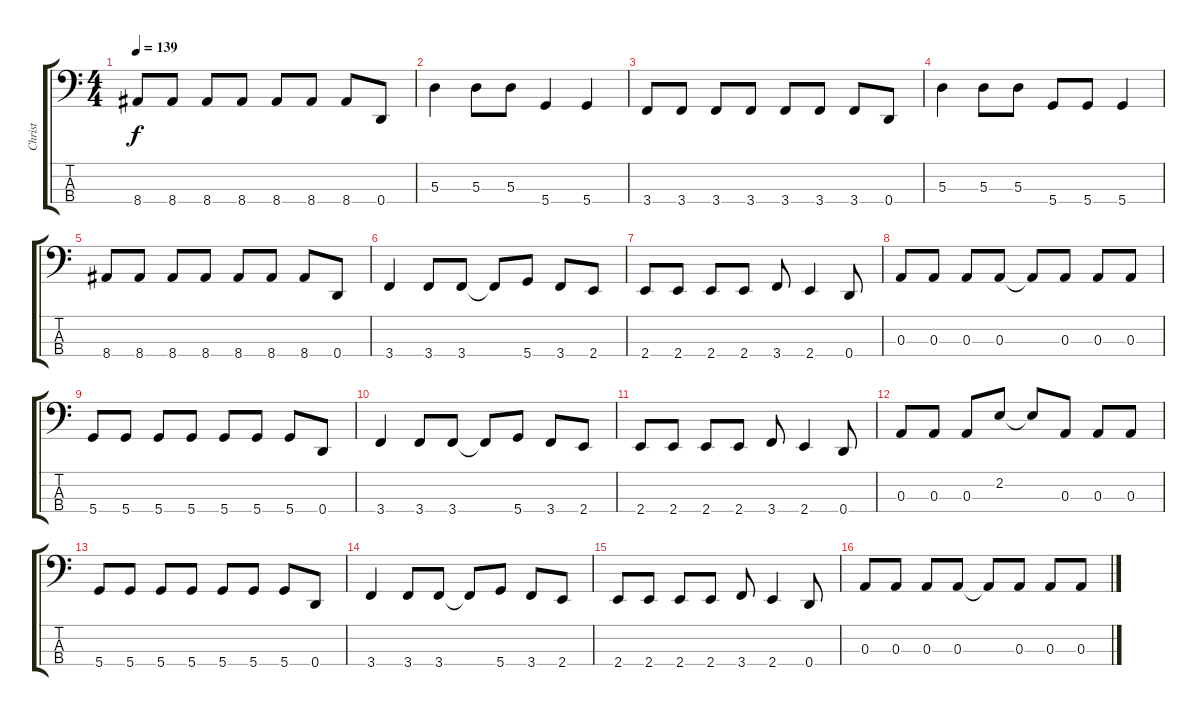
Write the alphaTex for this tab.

\track ("Christ" "Christ") {instrument electricbassfinger}
\staff {score tabs}
\tuning (G2 D2 A1 D1) {hide}
\ts (4 4)
\tempo 139
\clef f4
\ks c
8.4.8{dy f} 8.4.8 8.4.8 8.4.8 8.4.8 8.4.8 8.4.8 0.4.8 |
5.3.4 5.3.8 5.3.8 5.4.4 5.4.4 |
3.4.8 3.4.8 3.4.8 3.4.8 3.4.8 3.4.8 3.4.8 0.4.8 |
5.3.4 5.3.8 5.3.8 5.4.8 5.4.8 5.4.4 |
8.4.8 8.4.8 8.4.8 8.4.8 8.4.8 8.4.8 8.4.8 0.4.8 |
3.4.4 3.4.8 3.4.8 3.4{t}.8 5.4.8 3.4.8 2.4.8 |
2.4.8 2.4.8 2.4.8 2.4.8 3.4.8 2.4.4 0.4.8 |
0.3.8 0.3.8 0.3.8 0.3.8 0.3{t}.8 0.3.8 0.3.8 0.3.8 |
5.4.8 5.4.8 5.4.8 5.4.8 5.4.8 5.4.8 5.4.8 0.4.8 |
3.4.4 3.4.8 3.4.8 3.4{t}.8 5.4.8 3.4.8 2.4.8 |
2.4.8 2.4.8 2.4.8 2.4.8 3.4.8 2.4.4 0.4.8 |
0.3.8 0.3.8 0.3.8 2.2.8 2.2{t}.8 0.3.8 0.3.8 0.3.8 |
5.4.8 5.4.8 5.4.8 5.4.8 5.4.8 5.4.8 5.4.8 0.4.8 |
3.4.4 3.4.8 3.4.8 3.4{t}.8 5.4.8 3.4.8 2.4.8 |
2.4.8 2.4.8 2.4.8 2.4.8 3.4.8 2.4.4 0.4.8 |
0.3.8 0.3.8 0.3.8 0.3.8 0.3{t}.8 0.3.8 0.3.8 0.3.8
